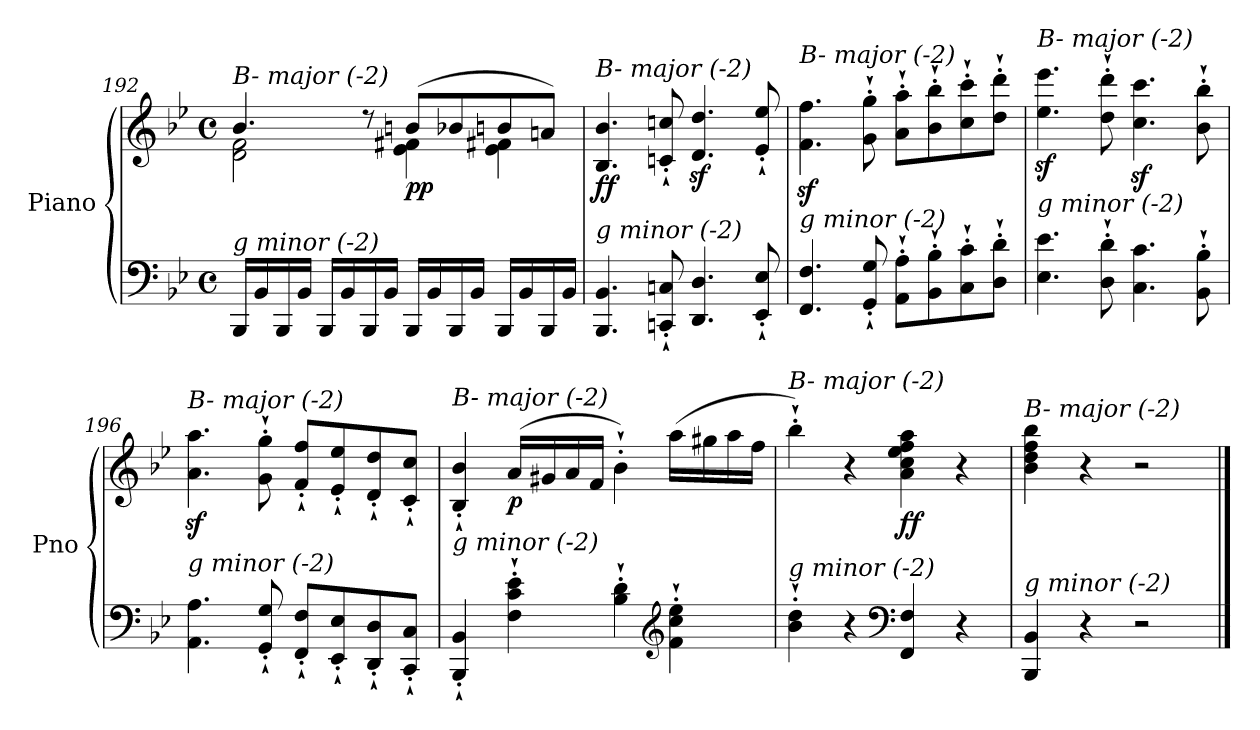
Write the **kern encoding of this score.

**kern	**kern	**dynam
*part1	*part1	*part1
*staff2	*staff1	*staff1/2
*I"Piano	*	*
*I'Pno	*	*
!!LO:PB:g=z
*clefF4	*clefG2	*
*k[b-e-]	*k[b-e-]	*
*M4/4	*M4/4	*
*met(c)	*met(c)	*
=192	=192	=192
*	*^	*
!	!LO:TX:i:t=B- major (-2)	!	!
!LO:TX:i:t=g minor (-2)	!	!	!
16BBB-/LL	4.b-/	2d\ 2f\	.
16BB-/	.	.	.
16BBB-/	.	.	.
16BB-/JJ	.	.	.
16BBB-/LL	.	.	.
16BB-/	.	.	.
16BBB-/	8r	.	.
16BB-/JJ	.	.	.
!	!	!	!LO:DY:b
16BBB-/LL	(>8bni/L	4e-\ 4f#Xi\	pp
16BB-/	.	.	.
16BBB-/	8b-/	.	.
16BB-/JJ	.	.	.
16BBB-/LL	8bni/	4e-\ 4f#Xi\	.
16BB-/	.	.	.
16BBB-/	8an/J)	.	.
16BB-/JJ	.	.	.
*	*v	*v	*
=193	=193	=193
!	!LO:TX:i:t=B- major (-2)	!
!LO:TX:i:t=g minor (-2)	!	!
!	!	!LO:DY:b
4.BBB-/ 4.BB-/	4.B-/ 4.b-/	ff
8CCn/'` 8Cn/'`	8cn/'` 8ccn/'`	.
4.DD/ 4.D/	4.d/z< 4.dd/z<	.
8EE-/'` 8E-/'`	8e-/'` 8ee-/'`	.
=194	=194	=194
!	!LO:TX:i:t=B- major (-2)	!
!LO:TX:i:t=g minor (-2)	!	!
4.FF/ 4.F/	4.f\z< 4.ff\z<	.
8GG/'` 8G/'`	8g\'` 8gg\'`	.
8AA\'` 8A\'`L	8a\'` 8aa\'`L	.
8BB-\'` 8B-\'`	8b-\'` 8bb-\'`	.
8C\'` 8c\'`	8cc\'` 8ccc\'`	.
8D\'` 8d\'`J	8dd\'` 8ddd\'`J	.
=195	=195	=195
!	!LO:TX:i:t=B- major (-2)	!
!LO:TX:i:t=g minor (-2)	!	!
4.E-\ 4.e-\	4.ee-\z< 4.eee-\z<	.
8D\'` 8d\'`	8dd\'` 8ddd\'`	.
4.C\ 4.c\	4.cc\z< 4.ccc\z<	.
8BB-\'` 8B-\'`	8b-\'` 8bb-\'`	.
!!LO:LB:g=z
=196	=196	=196
!	!LO:TX:i:t=B- major (-2)	!
!LO:TX:i:t=g minor (-2)	!	!
4.AA\ 4.A\	4.a\z< 4.aa\z<	.
8GG/'` 8G/'`	8g\'` 8gg\'`	.
8FF/'` 8F/'`L	8f/'` 8ff/'`L	.
8EE-/'` 8E-/'`	8e-/'` 8ee-/'`	.
8DD/'` 8D/'`	8d/'` 8dd/'`	.
8CC/'` 8C/'`J	8c/'` 8cc/'`J	.
=197	=197	=197
!	!LO:TX:i:t=B- major (-2)	!
!LO:TX:i:t=g minor (-2)	!	!
4BBB-/'` 4BB-/'`	4B-/'` 4b-/'`	.
!	!	!LO:DY:b
4F\'` 4c\'` 4e-\'`	(>16a/LL	p
.	16g#Xj/	.
.	16a/	.
.	16f/JJ	.
4B-\'` 4d\'`	4b-'`\)	.
*clefG2	*	*
4f\'` 4cc\'` 4ee-\'`	(>16aa\LL	.
.	16gg#Xj\	.
.	16aa\	.
.	16ff\JJ	.
=198	=198	=198
!	!LO:TX:i:t=B- major (-2)	!
!LO:TX:i:t=g minor (-2)	!	!
4b-\'` 4dd\'`	4bb-'`\)	.
4r	4r	.
*clefF4	*	*
!	!	!LO:DY:b
4FF/ 4F/	4a\ 4cc\ 4ee-\ 4ff\ 4aa\	ff
4r	4r	.
=199	=199	=199
!	!LO:TX:i:t=B- major (-2)	!
!LO:TX:i:t=g minor (-2)	!	!
4BBB-/ 4BB-/	4b-\ 4dd\ 4ff\ 4bb-\	.
4r	4r	.
2r	2r	.
==	==	==
*-	*-	*-
